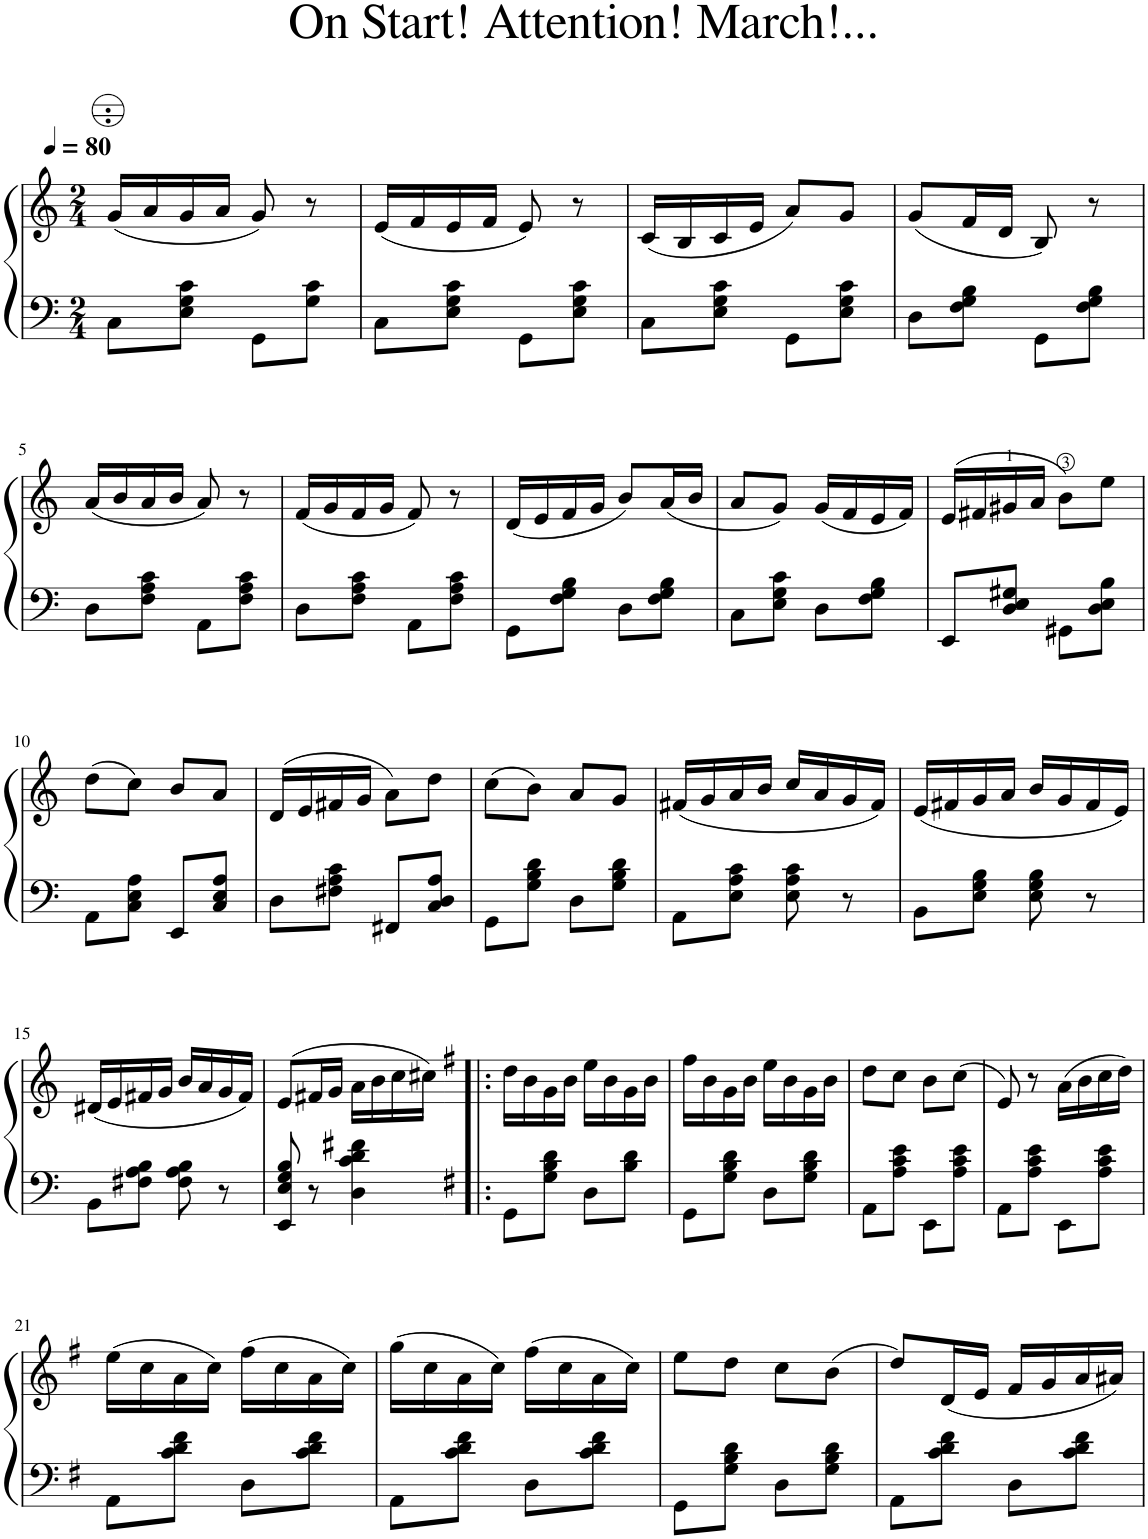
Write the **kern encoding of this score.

**kern	**kern
*part1	*part1
*staff2	*staff1
*I"Accordéon	*
*I'Acc.	*
*clefF4	*clefG2
*k[]	*k[]
*M2/4	*M2/4
*MM80	*MM80
=1	=1
8C\L	(16g/LL
.	16a/
8E\ 8G\ 8c\J	16g/
.	16a/JJ
8GG\L	8g/)
8G\ 8c\J	8r
=2	=2
8C\L	(16e/LL
.	16f/
8E\ 8G\ 8c\J	16e/
.	16f/JJ
8GG\L	8e/)
8E\ 8G\ 8c\J	8r
=3	=3
8C\L	(16c/LL
.	16B/
8E\ 8G\ 8c\J	16c/
.	16e/JJ
8GG\L	8a/L)
8E\ 8G\ 8c\J	8g/J
=4	=4
8D\L	(8g/L
8F\ 8G\ 8B\J	16f/L
.	16d/JJ
8GG\L	8B/)
8F\ 8G\ 8B\J	8r
!!LO:LB:g=z
=5	=5
8D\L	(16a/LL
.	16b/
8F\ 8A\ 8c\J	16a/
.	16b/JJ
8AA\L	8a/)
8F\ 8A\ 8c\J	8r
=6	=6
8D\L	(16f/LL
.	16g/
8F\ 8A\ 8c\J	16f/
.	16g/JJ
8AA\L	8f/)
8F\ 8A\ 8c\J	8r
=7	=7
8GG\L	(16d/LL
.	16e/
8F\ 8G\ 8B\J	16f/
.	16g/JJ
8D\L	8b/L)
8F\ 8G\ 8B\J	(16a/L
.	16b/JJ
=8	=8
8C\L	8a/L
8E\ 8G\ 8c\J	8g/J)
8D\L	(16g/LL
.	16f/
8F\ 8G\ 8B\J	16e/
.	16f/JJ)
=9	=9
8EE/L	(16e/LL
.	16f#X/
8D/ 8E/ 8G#X/J	16g#X/
.	16a/JJ
8GG#X\L	8b\L)
8D\ 8E\ 8B\J	8ee\J
!!LO:LB:g=z
=10	=10
8AA\L	(8dd\L
8C\ 8E\ 8A\J	8cc\J)
8EE/L	8b/L
8C/ 8E/ 8A/J	8a/J
=11	=11
8D\L	(16d/LL
.	16e/
8F#X\ 8A\ 8c\J	16f#X/
.	16g/JJ
8FF#X/L	8a\L)
8C/ 8D/ 8A/J	8dd\J
=12	=12
8GG\L	(8cc\L
8G\ 8B\ 8d\J	8b\J)
8D\L	8a/L
8G\ 8B\ 8d\J	8g/J
=13	=13
8AA\L	(16f#X/LL
.	16g/
8E\ 8A\ 8c\J	16a/
.	16b/JJ
8E\ 8A\ 8c\	16cc/LL
.	16a/
8r	16g/
.	16f#/JJ)
=14	=14
8BB\L	(16e/LL
.	16f#X/
8E\ 8G\ 8B\J	16g/
.	16a/JJ
8E\ 8G\ 8B\	16b/LL
.	16g/
8r	16f#/
.	16e/JJ)
!!LO:LB:g=z
=15	=15
8BB\L	(16d#X/LL
.	16e/
8F#X\ 8A\ 8B\J	16f#X/
.	16g/JJ
8F#\ 8A\ 8B\	16b/LL
.	16a/
8r	16g/
.	16f#/JJ)
=16	=16
8EE/ 8E/ 8G/ 8B/	(8e/L
8r	16f#X/L
.	16g/JJ
4D\ 4c\ 4d\ 4f#X\	16a\LL
.	16b\
.	16cc\
.	16cc#X\JJ)
=17!|:	=17!|:
*k[f#]	*k[f#]
8GG\L	16dd\LL
.	16b\
8G\ 8B\ 8d\J	16g\
.	16b\JJ
8D\L	16ee\LL
.	16b\
8B\ 8d\J	16g\
.	16b\JJ
=18	=18
8GG\L	16ff#\LL
.	16b\
8G\ 8B\ 8d\J	16g\
.	16b\JJ
8D\L	16ee\LL
.	16b\
8G\ 8B\ 8d\J	16g\
.	16b\JJ
=19	=19
8AA\L	8dd\L
8A\ 8c\ 8e\J	8cc\J
8EE\L	8b\L
8A\ 8c\ 8e\J	(8cc\J
=20	=20
8AA\L	8e/)
8A\ 8c\ 8e\J	8r
8EE\L	(16a\LL
.	16b\
8A\ 8c\ 8e\J	16cc\
.	16dd\JJ)
!!LO:LB:g=z
=21	=21
8AA\L	(16ee\LL
.	16cc\
8c\ 8d\ 8f#\J	16a\
.	16cc\JJ)
8D\L	(16ff#\LL
.	16cc\
8c\ 8d\ 8f#\J	16a\
.	16cc\JJ)
=22	=22
8AA\L	(16gg\LL
.	16cc\
8c\ 8d\ 8f#\J	16a\
.	16cc\JJ)
8D\L	(16ff#\LL
.	16cc\
8c\ 8d\ 8f#\J	16a\
.	16cc\JJ)
=23	=23
8GG\L	8ee\L
8G\ 8B\ 8d\J	8dd\J
8D\L	8cc\L
8G\ 8B\ 8d\J	(8b\J
=24	=24
8AA\L	8dd/L)
8c\ 8d\ 8f#\J	(16d/L
.	16e/JJ
8D\L	16f#/LL
.	16g/
8c\ 8d\ 8f#\J	16a/
.	16a#X/JJ)
=	=
*-	*-
